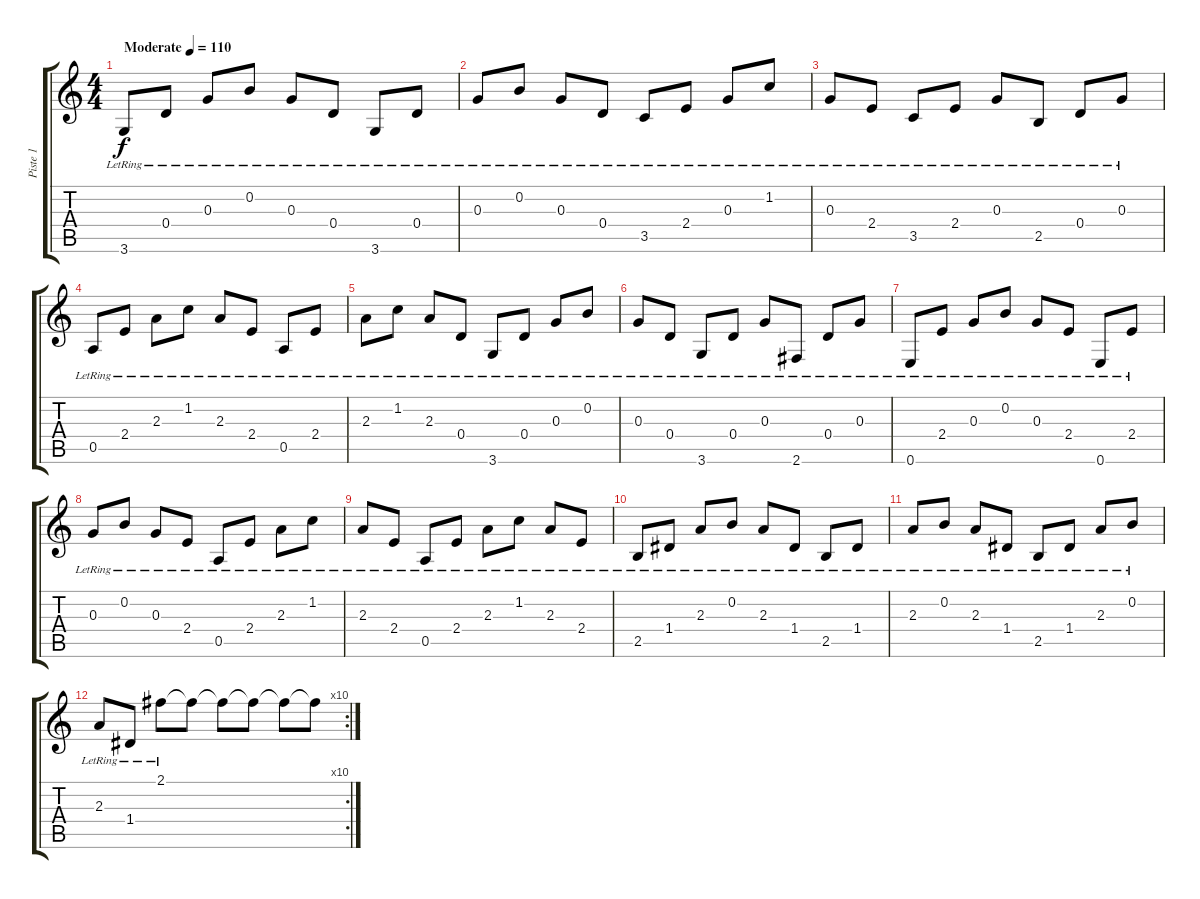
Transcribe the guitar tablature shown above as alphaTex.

\track ("Piste 1" "Piste 1") {instrument acousticguitarsteel}
\staff {score tabs}
\tuning (E4 B3 G3 D3 A2 E2) {hide}
\ts (4 4)
\tempo (110 "Moderate")
\clef g2
\ks c
3.6{lr}.8{dy f instrument acousticguitarsteel} 0.4{lr}.8 0.3{lr}.8 0.2{lr}.8 0.3{lr}.8 0.4{lr}.8 3.6{lr}.8 0.4{lr}.8 |
0.3{lr}.8 0.2{lr}.8 0.3{lr}.8 0.4{lr}.8 3.5{lr}.8 2.4{lr}.8 0.3{lr}.8 1.2{lr}.8 |
0.3{lr}.8 2.4{lr}.8 3.5{lr}.8 2.4{lr}.8 0.3{lr}.8 2.5{lr}.8 0.4{lr}.8 0.3{lr}.8 |
0.5{lr}.8 2.4{lr}.8 2.3{lr}.8 1.2{lr}.8 2.3{lr}.8 2.4{lr}.8 0.5{lr}.8 2.4{lr}.8 |
2.3{lr}.8 1.2{lr}.8 2.3{lr}.8 0.4{lr}.8 3.6{lr}.8 0.4{lr}.8 0.3{lr}.8 0.2{lr}.8 |
0.3{lr}.8 0.4{lr}.8 3.6{lr}.8 0.4{lr}.8 0.3{lr}.8 2.6{lr}.8 0.4{lr}.8 0.3{lr}.8 |
0.6{lr}.8 2.4{lr}.8 0.3{lr}.8 0.2{lr}.8 0.3{lr}.8 2.4{lr}.8 0.6{lr}.8 2.4{lr}.8 |
0.3{lr}.8 0.2{lr}.8 0.3{lr}.8 2.4{lr}.8 0.5{lr}.8 2.4{lr}.8 2.3{lr}.8 1.2{lr}.8 |
2.3{lr}.8 2.4{lr}.8 0.5{lr}.8 2.4{lr}.8 2.3{lr}.8 1.2{lr}.8 2.3{lr}.8 2.4{lr}.8 |
2.5{lr}.8 1.4{lr}.8 2.3{lr}.8 0.2{lr}.8 2.3{lr}.8 1.4{lr}.8 2.5{lr}.8 1.4{lr}.8 |
2.3{lr}.8 0.2{lr}.8 2.3{lr}.8 1.4{lr}.8 2.5{lr}.8 1.4{lr}.8 2.3{lr}.8 0.2{lr}.8 |
\rc 10
2.3{lr}.8 1.4{lr}.8 2.1{lr}.8 2.1{t}.8 2.1{t}.8 2.1{t}.8 2.1{t}.8 2.1{t}.8
